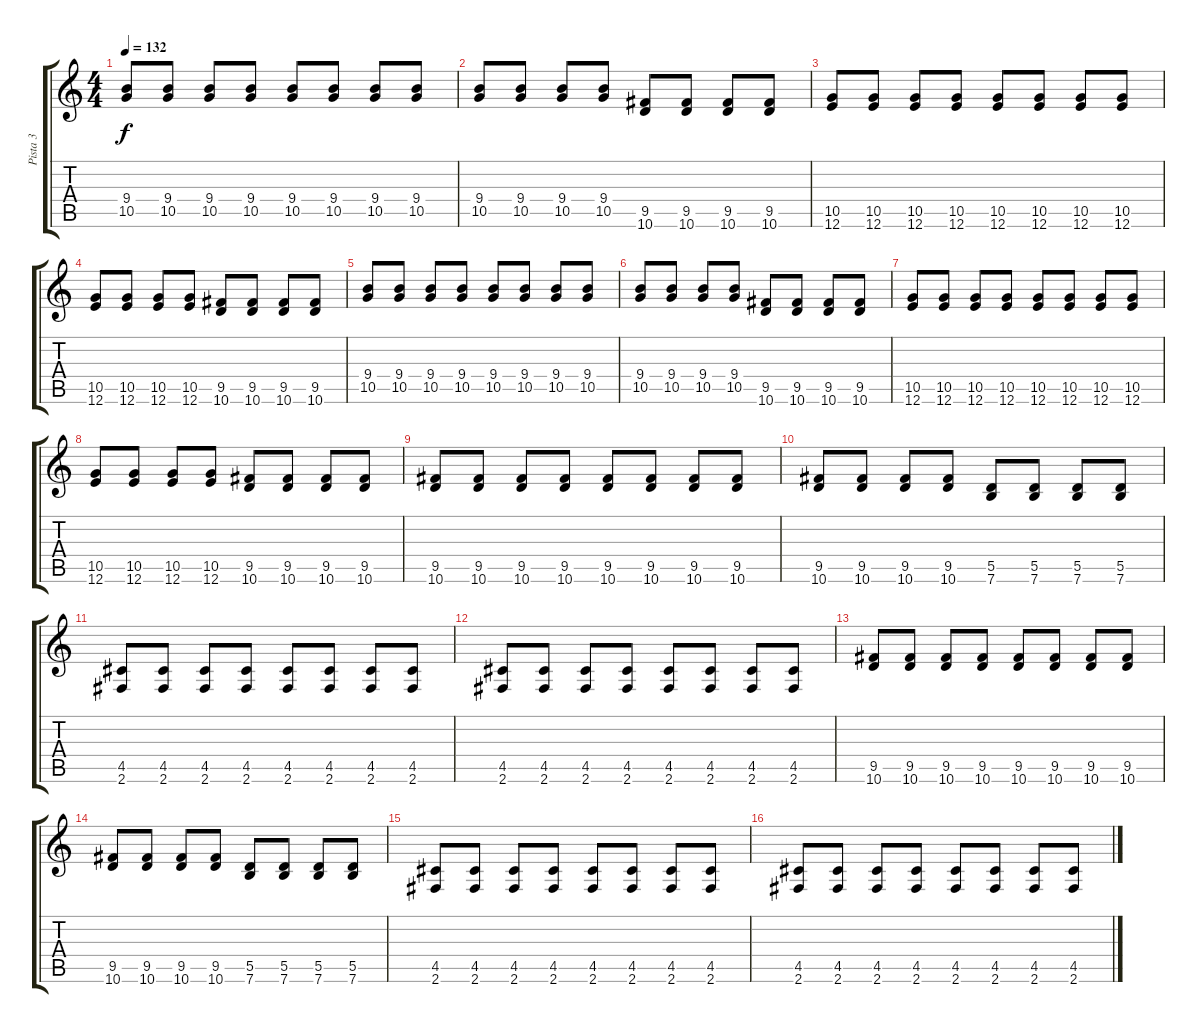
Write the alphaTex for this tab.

\track ("Pista 3" "Pista 3") {instrument distortionguitar}
\staff {score tabs}
\tuning (E4 B3 G3 D3 A2 E2) {hide}
\ts (4 4)
\tempo 132
\clef g2
\ks c
(9.4 10.5).8{dy f} (9.4 10.5).8 (9.4 10.5).8 (9.4 10.5).8 (9.4 10.5).8 (9.4 10.5).8 (9.4 10.5).8 (9.4 10.5).8 |
(9.4 10.5).8 (9.4 10.5).8 (9.4 10.5).8 (9.4 10.5).8 (9.5 10.6).8 (9.5 10.6).8 (9.5 10.6).8 (9.5 10.6).8 |
(10.5 12.6).8 (10.5 12.6).8 (10.5 12.6).8 (10.5 12.6).8 (10.5 12.6).8 (10.5 12.6).8 (10.5 12.6).8 (10.5 12.6).8 |
(10.5 12.6).8 (10.5 12.6).8 (10.5 12.6).8 (10.5 12.6).8 (9.5 10.6).8 (9.5 10.6).8 (9.5 10.6).8 (9.5 10.6).8 |
(9.4 10.5).8 (9.4 10.5).8 (9.4 10.5).8 (9.4 10.5).8 (9.4 10.5).8 (9.4 10.5).8 (9.4 10.5).8 (9.4 10.5).8 |
(9.4 10.5).8 (9.4 10.5).8 (9.4 10.5).8 (9.4 10.5).8 (9.5 10.6).8 (9.5 10.6).8 (9.5 10.6).8 (9.5 10.6).8 |
(10.5 12.6).8 (10.5 12.6).8 (10.5 12.6).8 (10.5 12.6).8 (10.5 12.6).8 (10.5 12.6).8 (10.5 12.6).8 (10.5 12.6).8 |
(10.5 12.6).8 (10.5 12.6).8 (10.5 12.6).8 (10.5 12.6).8 (9.5 10.6).8 (9.5 10.6).8 (9.5 10.6).8 (9.5 10.6).8 |
(9.5 10.6).8 (9.5 10.6).8 (9.5 10.6).8 (9.5 10.6).8 (9.5 10.6).8 (9.5 10.6).8 (9.5 10.6).8 (9.5 10.6).8 |
(9.5 10.6).8 (9.5 10.6).8 (9.5 10.6).8 (9.5 10.6).8 (5.5 7.6).8 (5.5 7.6).8 (5.5 7.6).8 (5.5 7.6).8 |
(4.5 2.6).8 (4.5 2.6).8 (4.5 2.6).8 (4.5 2.6).8 (4.5 2.6).8 (4.5 2.6).8 (4.5 2.6).8 (4.5 2.6).8 |
(4.5 2.6).8 (4.5 2.6).8 (4.5 2.6).8 (4.5 2.6).8 (4.5 2.6).8 (4.5 2.6).8 (4.5 2.6).8 (4.5 2.6).8 |
(9.5 10.6).8 (9.5 10.6).8 (9.5 10.6).8 (9.5 10.6).8 (9.5 10.6).8 (9.5 10.6).8 (9.5 10.6).8 (9.5 10.6).8 |
(9.5 10.6).8 (9.5 10.6).8 (9.5 10.6).8 (9.5 10.6).8 (5.5 7.6).8 (5.5 7.6).8 (5.5 7.6).8 (5.5 7.6).8 |
(4.5 2.6).8 (4.5 2.6).8 (4.5 2.6).8 (4.5 2.6).8 (4.5 2.6).8 (4.5 2.6).8 (4.5 2.6).8 (4.5 2.6).8 |
(4.5 2.6).8 (4.5 2.6).8 (4.5 2.6).8 (4.5 2.6).8 (4.5 2.6).8 (4.5 2.6).8 (4.5 2.6).8 (4.5 2.6).8
